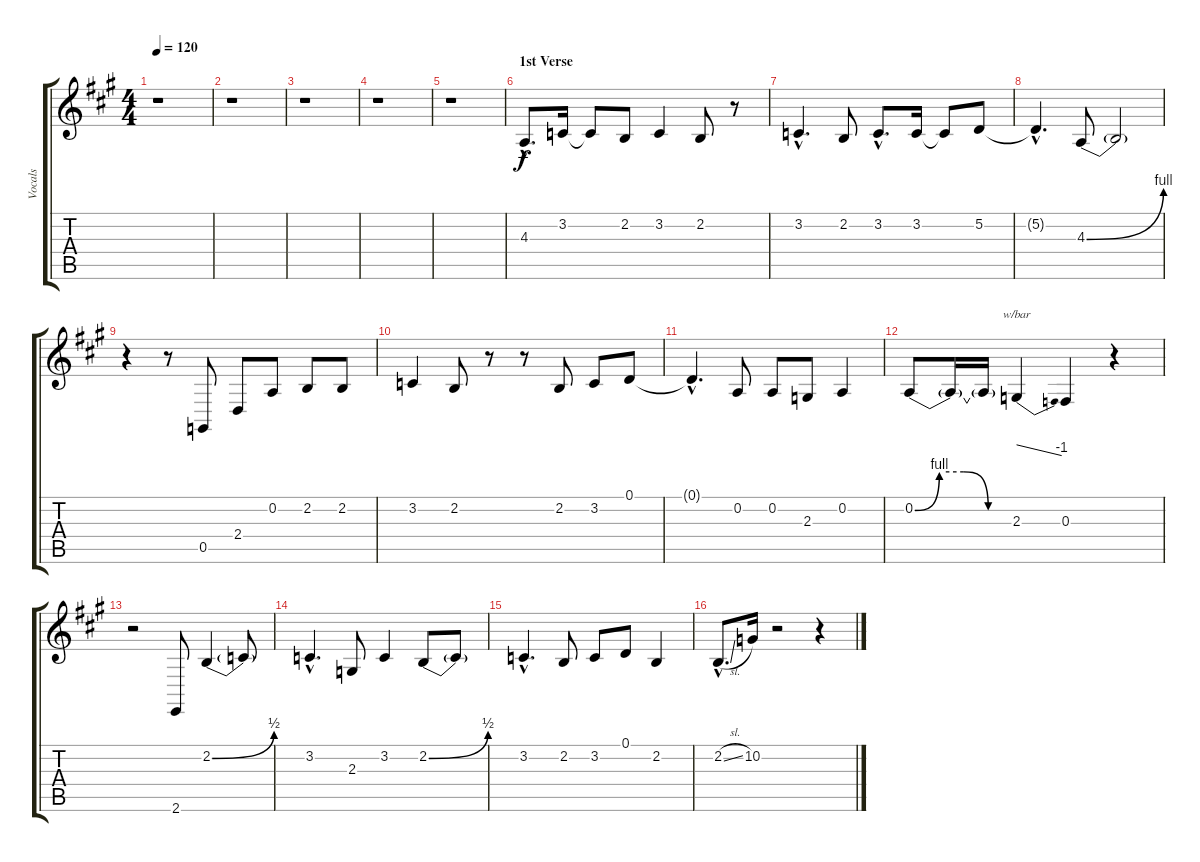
\track ("Vocals" "Vocals") {instrument lead6voice}
\staff {score tabs}
\tuning (D4 A3 F3 C3 G2 D2) {hide}
\ts (4 4)
\tempo 120
\clef g2
\ks a
r.1{dy f instrument lead6voice} |
r.1 |
r.1 |
r.1 |
r.1 |
\section ("" "1st Verse")
4.3{hac}.8{d txt " "} 3.2.16 3.2{t}.8 2.2.8 3.2.4 2.2.8 r.8 |
3.2{hac}.4{d txt " "} 2.2.8 3.2{hac}.8{d} 3.2.16 3.2{t}.8 5.2.8 |
5.2{hac t}.4{d} 4.3{be (bend 0 0 60 4)}.8{txt " "} 4.3{t}.2 |
r.4 r.8 0.5.8{txt " "} 2.4.8 0.2.8 2.2.8 2.2.8 |
3.2.4 2.2.8 r.8 r.8 2.2.8{txt " "} 3.2.8 0.1.8 |
0.1{hac t}.4{d} 0.2.8{txt " "} 0.2.8 2.3.8 0.2.4 |
0.2{be (custom 0 0 15 4 30 4 45 0 60 0)}.8 0.2{t}.16 0.2{t}.16 2.3.4{tbe (dive default 0 0 60 -4)} 0.3.4 r.4 |
r.2 2.6.8{txt " "} 2.2{be (bend 0 0 60 2)}.4 2.2{t}.8 |
3.2{hac}.4{d} 2.3.8{txt " "} 3.2.4 2.2{be (bend 0 0 60 2)}.8 2.2{t}.8 |
3.2{hac}.4{d} 2.2.8{txt " "} 3.2.8 0.1.8 2.2.4 |
2.2{sl hac}.8{d} 10.2.16 r.2 r.4
